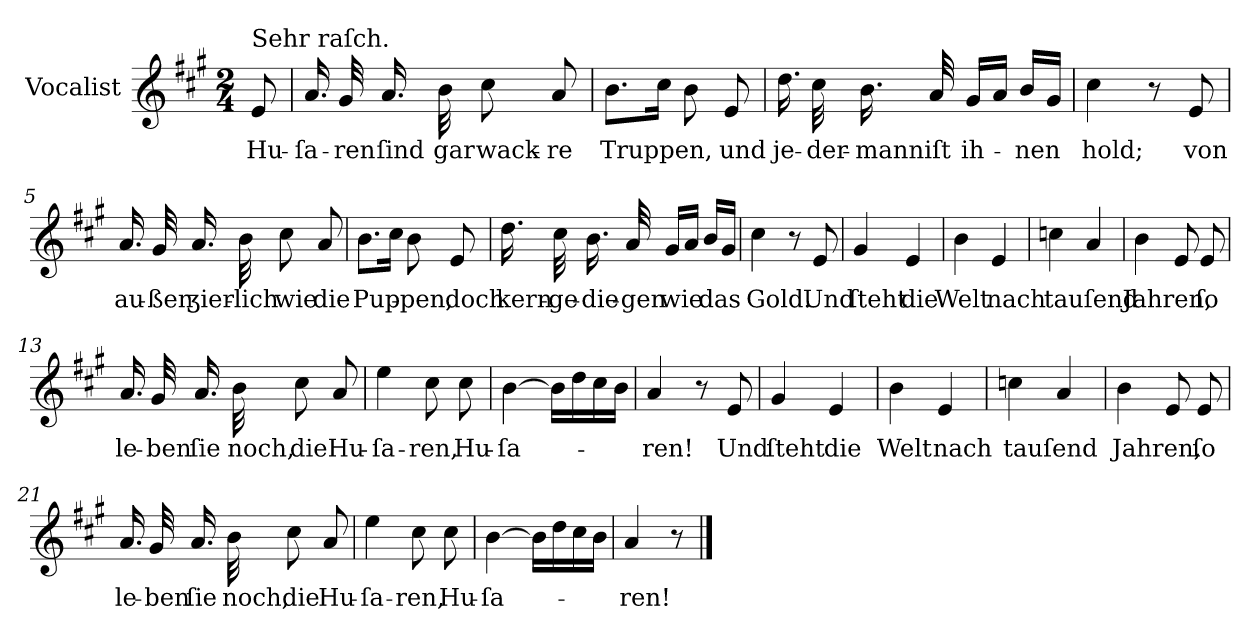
**kern	**text
*part1	*part1
*staff1	*staff1
*I"Vocalist	*
*clefG2	*
*k[f#c#g#]	*
*A:	*
*M2/4	*
=	=
!LO:TX:a:t=Sehr raſch.	!
8e	Hu-
=1	=1
16.a	-ſa-
32g#	-ren
16.a	ſind
32b	gar
8cc#	wack-
8a	-re
=2	=2
8.bL	Truppen,
16cc#Jk	.
8b	.
8e	und
=3	=3
16.dd	je-
32cc#	-der-
16.b	-mann
32a	iſt
16g#LL	ih-
16aJJ	.
16bLL	-nen
16g#JJ	.
=4	=4
4cc#	hold;
8r	.
8e	von
=5	=5
16.a	au-
32g#	-ßen
16.a	ʒier-
32b	-lich
8cc#	wie
8a	die
=6	=6
8.bL	Pup-
16cc#Jk	.
8b	-pen,
8e	doch
=7	=7
16.dd	kern-
32cc#	-ge-
16.b	-die-
32a	-gen
16g#LL	wie
16aJJ	.
16bLL	das
16g#JJ	.
=8	=8
4cc#	Gold.
8r	.
8e	Und
=9	=9
4g#	ſteht
4e	die
=10	=10
4b	Welt
4e	nach
=11	=11
4ccn	tauſend
4a	.
=12	=12
4b	Jahren,
8e	.
8e	ſo
=13	=13
16.a	le-
32g#	-ben
16.a	ſie
32b	noch,
8cc#	die
8a	Hu-
=14	=14
4ee	-ſa-
8cc#	-ren,
8cc#	Hu-
=15	=15
[4b	-ſa-
16bLL]	.
16dd	.
16cc#	.
16bJJ	.
=16	=16
4a	-ren!
8r	.
8e	Und
=17	=17
4g#	ſteht
4e	die
=18	=18
4b	Welt
4e	nach
=19	=19
4ccn	tauſend
4a	.
=20	=20
4b	Jahren,
8e	.
8e	ſo
=21	=21
16.a	le-
32g#	-ben
16.a	ſie
32b	noch,
8cc#	die
8a	Hu-
=22	=22
4ee	-ſa-
8cc#	-ren,
8cc#	Hu-
=23	=23
[4b	-ſa-
16bLL]	.
16dd	.
16cc#	.
16bJJ	.
=24	=24
4a	-ren!
8r	.
==	==
*-	*-
